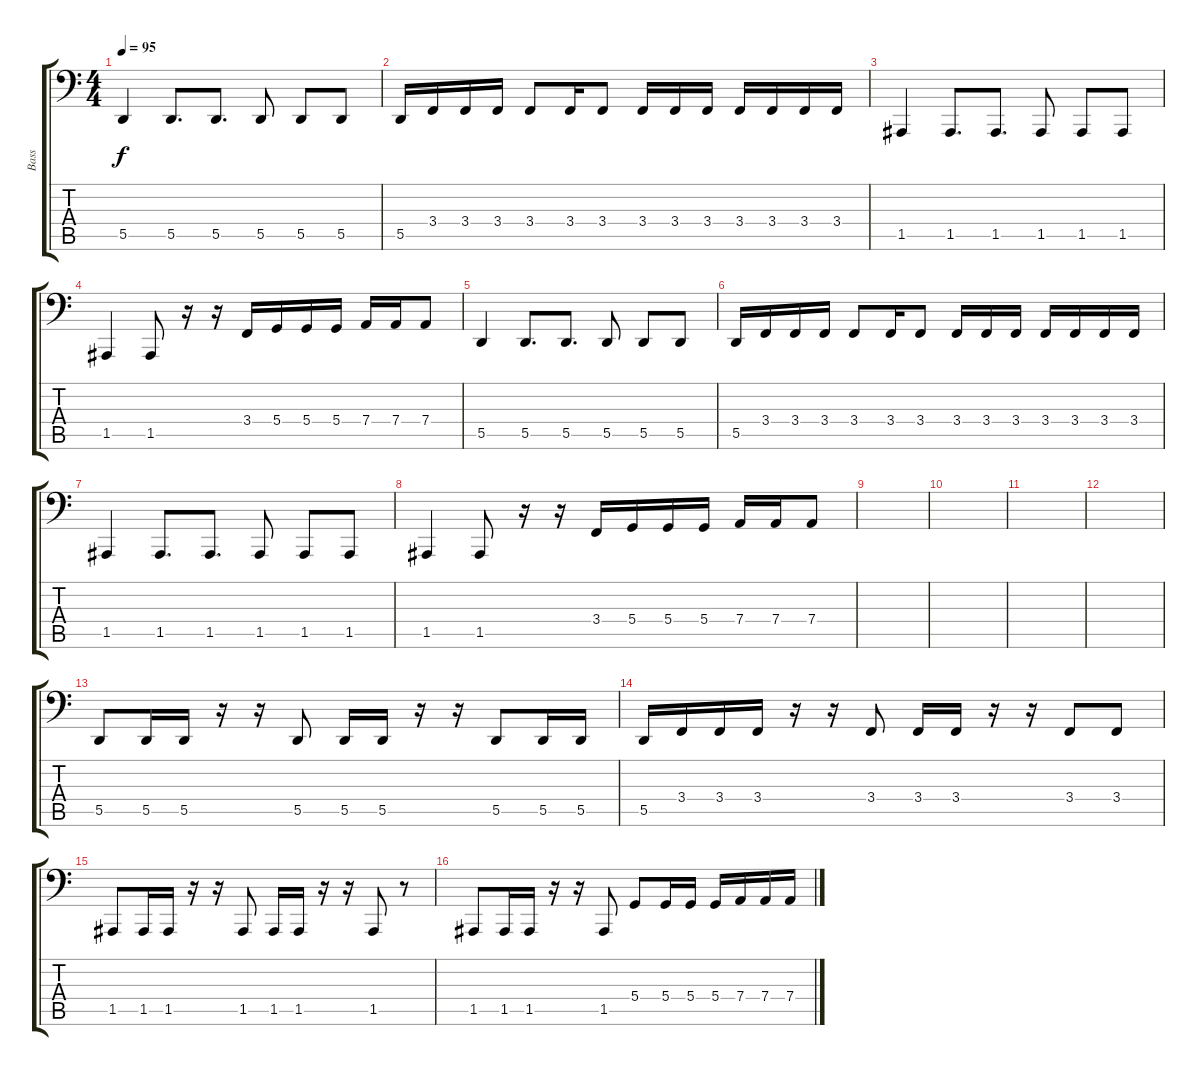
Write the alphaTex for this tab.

\track ("Bass" "Bass") {instrument electricbassfinger}
\staff {score tabs}
\tuning (E2 B1 G1 D1 A0 E0) {hide}
\ts (4 4)
\tempo 95
\clef f4
\ks c
5.5.4{dy f} 5.5.8{d} 5.5.8{d} 5.5.8 5.5.8 5.5.8 |
5.5.16 3.4.16 3.4.16 3.4.16 3.4.8 3.4.16 3.4.8 3.4.16 3.4.16 3.4.16 3.4.16 3.4.16 3.4.16 3.4.16 |
1.5.4 1.5.8{d} 1.5.8{d} 1.5.8 1.5.8 1.5.8 |
1.5.4 1.5.8 r.16 r.16 3.4.16 5.4.16 5.4.16 5.4.16 7.4.16 7.4.16 7.4.8 |
5.5.4 5.5.8{d} 5.5.8{d} 5.5.8 5.5.8 5.5.8 |
5.5.16 3.4.16 3.4.16 3.4.16 3.4.8 3.4.16 3.4.8 3.4.16 3.4.16 3.4.16 3.4.16 3.4.16 3.4.16 3.4.16 |
1.5.4 1.5.8{d} 1.5.8{d} 1.5.8 1.5.8 1.5.8 |
1.5.4 1.5.8 r.16 r.16 3.4.16 5.4.16 5.4.16 5.4.16 7.4.16 7.4.16 7.4.8 |
|
|
|
|
5.5.8 5.5.16 5.5.16 r.16 r.16 5.5.8 5.5.16 5.5.16 r.16 r.16 5.5.8 5.5.16 5.5.16 |
5.5.16 3.4.16 3.4.16 3.4.16 r.16 r.16 3.4.8 3.4.16 3.4.16 r.16 r.16 3.4.8 3.4.8 |
1.5.8 1.5.16 1.5.16 r.16 r.16 1.5.8 1.5.16 1.5.16 r.16 r.16 1.5.8 r.8 |
1.5.8 1.5.16 1.5.16 r.16 r.16 1.5.8 5.4.8 5.4.16 5.4.16 5.4.16 7.4.16 7.4.16 7.4.16
